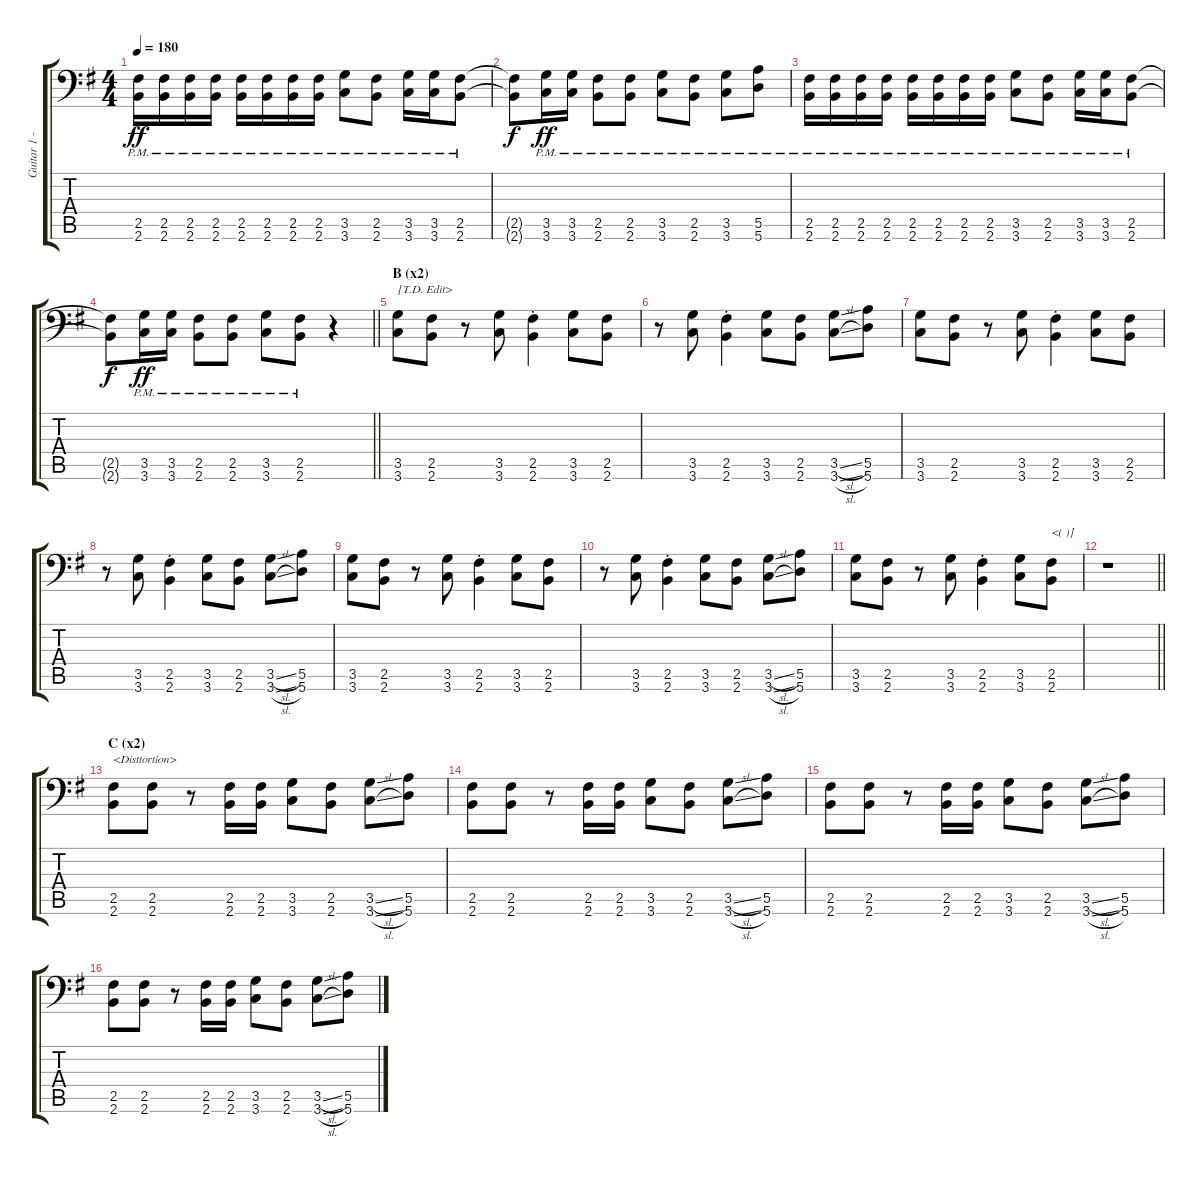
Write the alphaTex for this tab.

\track ("Guitar 1 - Uruha" "Guitar 1 -") {instrument distortionguitar}
\staff {score tabs}
\tuning (B3 Gb3 D3 A2 E2 A1) {hide}
\ts (4 4)
\tempo 180
\clef f4
\ks g
(2.5{pm} 2.6{pm}).16{dy ff} (2.5{pm} 2.6{pm}).16 (2.5{pm} 2.6{pm}).16 (2.5{pm} 2.6{pm}).16 (2.5{pm} 2.6{pm}).16 (2.5{pm} 2.6{pm}).16 (2.5{pm} 2.6{pm}).16 (2.5{pm} 2.6{pm}).16 (3.5{pm} 3.6{pm}).8 (2.5{pm} 2.6{pm}).8 (3.5{pm} 3.6{pm}).16 (3.5{pm} 3.6{pm}).16 (2.5{pm} 2.6{pm}).8 |
(2.5{t} 2.6{t}).8{dy f} (3.5{pm} 3.6{pm}).16{dy ff} (3.5{pm} 3.6{pm}).16 (2.5{pm} 2.6{pm}).8 (2.5{pm} 2.6{pm}).8 (3.5{pm} 3.6{pm}).8 (2.5{pm} 2.6{pm}).8 (3.5{pm} 3.6{pm}).8 (5.5{pm} 5.6{pm}).8 |
(2.5{pm} 2.6{pm}).16 (2.5{pm} 2.6{pm}).16 (2.5{pm} 2.6{pm}).16 (2.5{pm} 2.6{pm}).16 (2.5{pm} 2.6{pm}).16 (2.5{pm} 2.6{pm}).16 (2.5{pm} 2.6{pm}).16 (2.5{pm} 2.6{pm}).16 (3.5{pm} 3.6{pm}).8 (2.5{pm} 2.6{pm}).8 (3.5{pm} 3.6{pm}).16 (3.5{pm} 3.6{pm}).16 (2.5{pm} 2.6{pm}).8 |
\barLineRight lightlight
(2.5{t} 2.6{t}).8{dy f} (3.5{pm} 3.6{pm}).16{dy ff} (3.5{pm} 3.6{pm}).16 (2.5{pm} 2.6{pm}).8 (2.5{pm} 2.6{pm}).8 (3.5{pm} 3.6{pm}).8 (2.5{pm} 2.6{pm}).8 r.4 |
\section ("" "B (x2)")
(3.5 3.6).8{txt "[T.D. Edit>" volume 10 balance 8 instrument overdrivenguitar} (2.5 2.6).8 r.8 (3.5 3.6).8 (2.5{st} 2.6{st}).4 (3.5 3.6).8 (2.5 2.6).8 |
r.8 (3.5 3.6).8 (2.5{st} 2.6{st}).4 (3.5 3.6).8 (2.5 2.6).8 (3.5{sl} 3.6{sl}).8 (5.5 5.6).8 |
(3.5 3.6).8 (2.5 2.6).8 r.8 (3.5 3.6).8 (2.5{st} 2.6{st}).4 (3.5 3.6).8 (2.5 2.6).8 |
r.8 (3.5 3.6).8 (2.5{st} 2.6{st}).4 (3.5 3.6).8 (2.5 2.6).8 (3.5{sl} 3.6{sl}).8 (5.5 5.6).8 |
(3.5 3.6).8 (2.5 2.6).8 r.8 (3.5 3.6).8 (2.5{st} 2.6{st}).4 (3.5 3.6).8 (2.5 2.6).8 |
r.8 (3.5 3.6).8 (2.5{st} 2.6{st}).4 (3.5 3.6).8 (2.5 2.6).8 (3.5{sl} 3.6{sl}).8 (5.5 5.6).8 |
(3.5 3.6).8 (2.5 2.6).8 r.8 (3.5 3.6).8 (2.5{st} 2.6{st}).4 (3.5 3.6).8 (2.5 2.6).8{txt "<( )]"} |
\barLineRight lightlight
r.1 |
\section ("" "C (x2)")
(2.5 2.6).8{txt "<Disttortion>" volume 9 balance 16 instrument distortionguitar} (2.5 2.6).8 r.8 (2.5 2.6).16 (2.5 2.6).16 (3.5 3.6).8 (2.5 2.6).8 (3.5{sl} 3.6{sl}).8 (5.5 5.6).8 |
(2.5 2.6).8 (2.5 2.6).8 r.8 (2.5 2.6).16 (2.5 2.6).16 (3.5 3.6).8 (2.5 2.6).8 (3.5{sl} 3.6{sl}).8 (5.5 5.6).8 |
(2.5 2.6).8 (2.5 2.6).8 r.8 (2.5 2.6).16 (2.5 2.6).16 (3.5 3.6).8 (2.5 2.6).8 (3.5{sl} 3.6{sl}).8 (5.5 5.6).8 |
(2.5 2.6).8 (2.5 2.6).8 r.8 (2.5 2.6).16 (2.5 2.6).16 (3.5 3.6).8 (2.5 2.6).8 (3.5{sl} 3.6{sl}).8 (5.5 5.6).8
